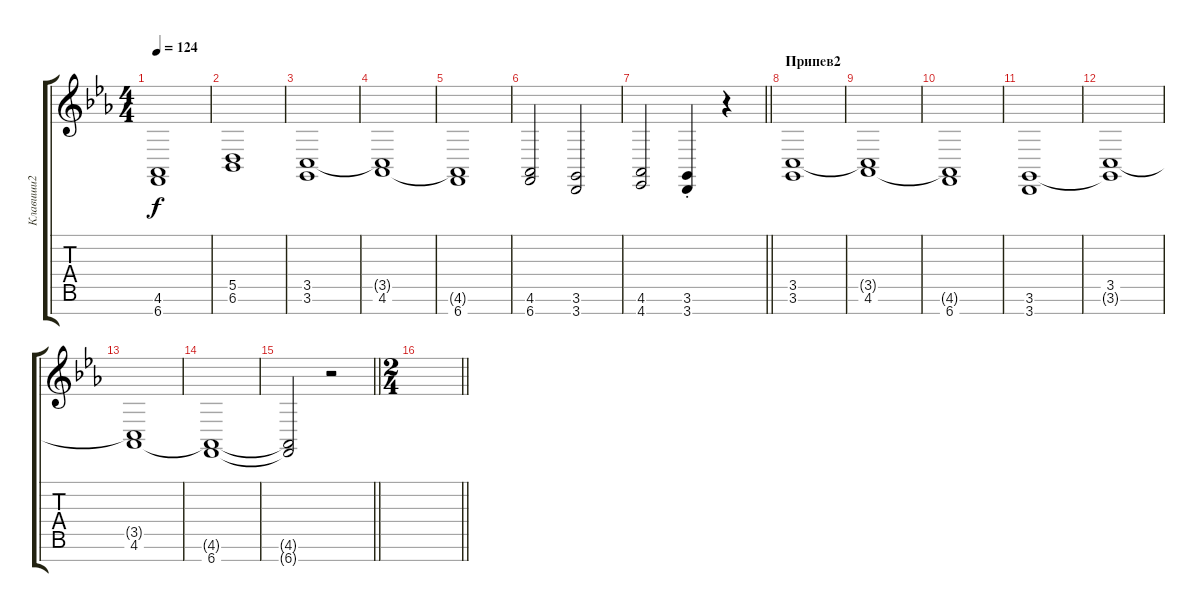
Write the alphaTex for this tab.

\track ("Клавиши2" "Клавиши2") {instrument pad5bowed}
\staff {score tabs}
\tuning (E4 B3 G3 D3 A2 E2 B1) {hide}
\ts (4 4)
\tempo 124
\clef g2
\ks cminor
(4.6{t} 6.7).1{dy f} |
(5.5 6.6).1 |
(3.5 3.6).1{volume 9 instrument pad5bowed} |
(3.5{t} 4.6).1 |
(4.6{t} 6.7).1 |
(4.6 6.7).2 (3.6 3.7).2 |
\barLineRight lightlight
(4.6 4.7).2 (3.6{st} 3.7{st}).4 r.4 |
\section ("" "Припев2")
(3.5 3.6).1{volume 12} |
(3.5{t} 4.6).1 |
(4.6{t} 6.7).1 |
(3.6 3.7).1 |
(3.5 3.6{t}).1 |
(3.5{t} 4.6).1 |
(4.6{t} 6.7).1 |
\barLineRight lightlight
(4.6{t} 6.7{t}).2 r.2 |
\ts (2 4)
\barLineRight lightlight
